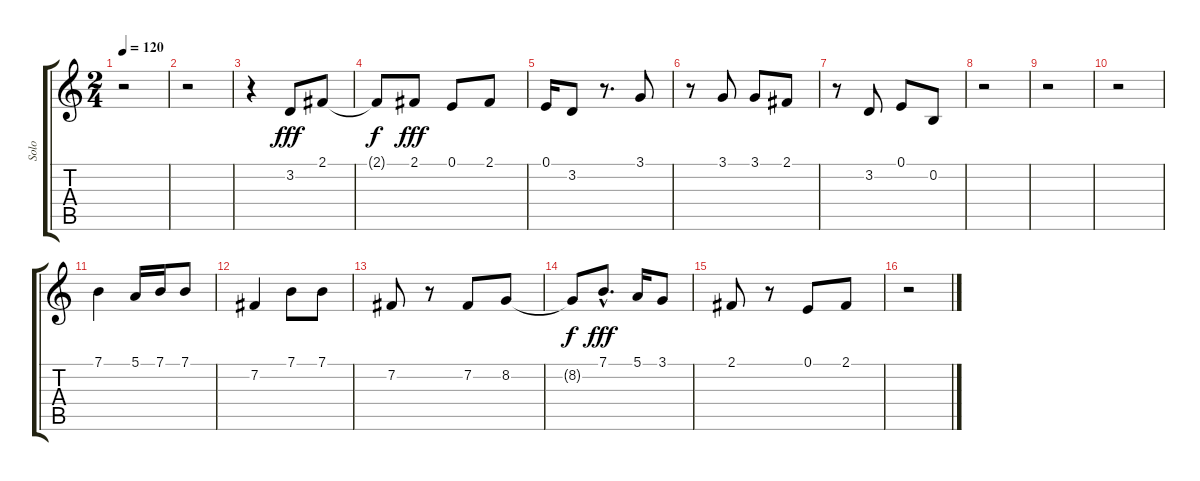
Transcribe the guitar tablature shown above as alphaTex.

\track ("Solo" "Solo") {instrument acousticgrandpiano}
\staff {score tabs}
\tuning (E4 B3 G3 D3 A2 E2) {hide}
\ts (2 4)
\tempo 120
\clef g2
\ks c
r.2{dy fff} |
r.2 |
r.4 3.2.8 2.1.8 |
2.1{t}.8{dy f} 2.1.8{dy fff} 0.1.8 2.1.8 |
0.1.16 3.2.8 r.8{d} 3.1.8 |
r.8 3.1.8 3.1.8 2.1.8 |
r.8 3.2.8 0.1.8 0.2.8 |
r.2 |
r.2 |
r.2 |
7.1.4 5.1.16 7.1.16 7.1.8 |
7.2.4 7.1.8 7.1.8 |
7.2.8 r.8 7.2.8 8.2.8 |
8.2{t}.8{dy f} 7.1{hac}.8{d dy fff} 5.1.16 3.1.8 |
2.1.8 r.8 0.1.8 2.1.8 |
r.2
